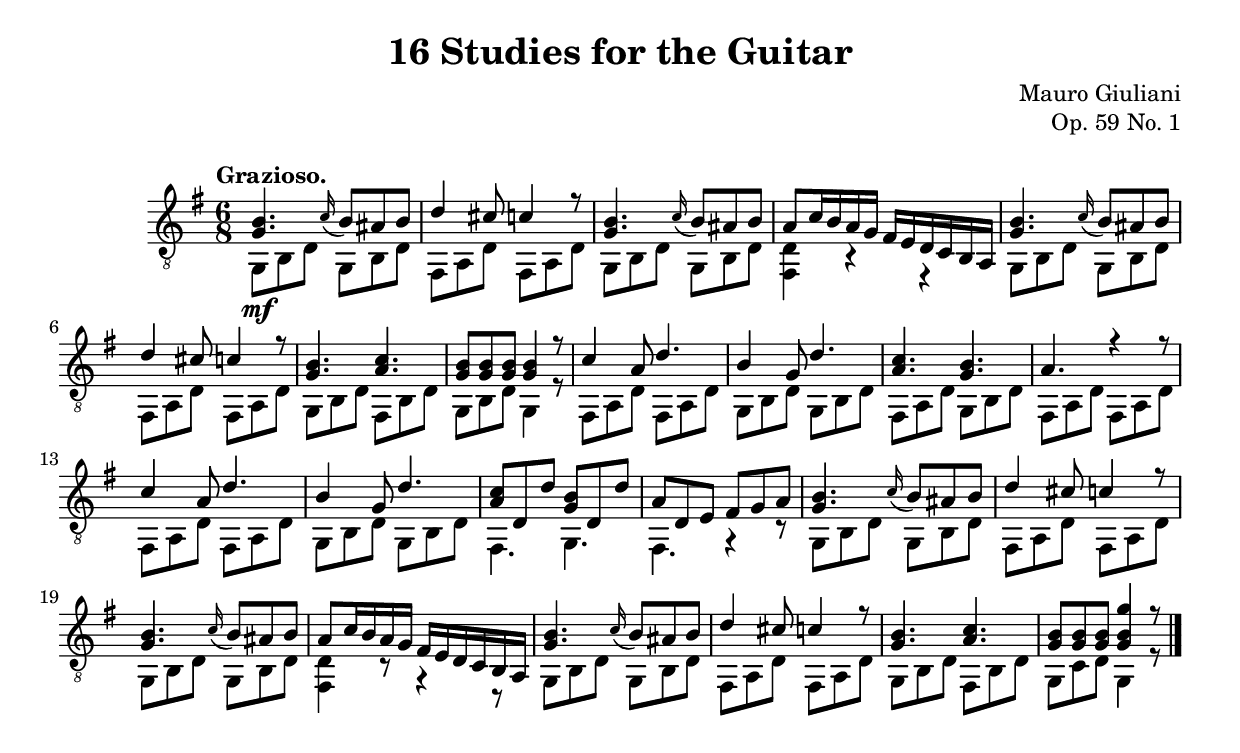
\version "2.18.2"

\header {
  title = "16 Studies for the Guitar"
  composer = "Mauro Giuliani"
  opus = "Op. 59 No. 1"
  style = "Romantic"
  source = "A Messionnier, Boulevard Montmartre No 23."
  % Statens musikbibliotek - The Music Library of Sweden
  % Boije 142
  date = "1822"
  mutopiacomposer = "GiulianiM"
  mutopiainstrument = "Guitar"
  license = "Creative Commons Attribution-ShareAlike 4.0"
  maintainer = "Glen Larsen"
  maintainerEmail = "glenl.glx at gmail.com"
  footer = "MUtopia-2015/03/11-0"
}

\paper {
  % add space between composer/opus markup and first staff
  markup-system-spacing #'padding = #3
  % add a little space between composer and opus
  markup-markup-spacing #'padding = #1.2
  top-margin = #8
  bottom-margin = #10
}

mbreak = {} % { \break }
global = {
  \time 6/8 \key g \major
}

upperVoice = \relative c' {
  \voiceOne
  \slurDown

  <g b>4.\mf \appoggiatura c16 b8 ais b |
  d4 cis8 c4 r8 |
  <g b>4. \appoggiatura c16 b8 ais b |
  a8 c16 b a g fis e d c b a |
  <g' b>4. \appoggiatura c16 b8 ais b |
  \mbreak

  d4 cis8 c4 r8 |
  <g b>4. <a c> |
  <g b>8 q q q4 r8 |
  c4 a8 d4. |
  b4 g8 d'4. |
  <a c>4. <g b> |
  a4. r4 r8 |
  \mbreak

  c4 a8 d4. |
  b4 g8 d'4. |
  <a c>8 d, d' <g, b> d d' |
  a8 d, e fis g a |
  <g b>4. \appoggiatura c16 b8 ais b |
  d4 cis8 c4 r8 |
  <g b>4. \appoggiatura c16 b8 ais b |
  \mbreak

  a8 c16 b a g fis e d c b a |
  <g' b>4. \appoggiatura c16 b8 ais b |
  d4 cis8 c4 r8 |
  <g b>4. <a c> |
  <g b>8 q q <g b g'>4 r8 |

  \bar "|."
}

lowerVoice = \relative c {
  \voiceTwo
  g8 b d g, b d |
  fis,8 a d fis, a d |
  g,8 b d g, b d |
  <fis, d'>4 r r |
  g8 b d g, b d |

  fis,8 a d fis, a d |
  g,8 b d fis, b d |
  g,8 b d g,4 r8 |
  fis8 a d fis, a d |
  g,8 b d g, b d |
  fis,8 a d g, b d |
  fis,8 a d fis, a d |

  fis,8 a d fis, a d |
  g,8 b d g, b d |
  fis,4. g |
  fis4. r4 r8 |
  g8 b d g, b d |
  fis,8 a d fis, a d |
  g,8 b d g, b d |

  <fis, d'>4 r8 r4 r8 |
  g8 b d g, b d |
  fis,8 a d fis, a d |
  g,8 b d fis, b d |
  g,8 c d g,4 r8
}



\score {
  <<
    \new Staff = "Guitar" \with {
      midiInstrument = #"acoustic guitar (nylon)"
      %instrumentName = #"No. 1"
    } <<
      \global
      \clef "treble_8"
      \tempo "Grazioso."

      \context Voice = "upperVoice" \upperVoice
      \context Voice = "lowerVoice" \lowerVoice
    >>
%{
    % tabs are not completely developed
    \new TabStaff = "Guitar tabs" \with {
      restrainOpenStrings = ##t
    } <<
      \clef "moderntab"
      \global
      \context TabVoice = "upperVoice" \upperVoice
      \context TabVoice = "lowerVoice" \lowerVoice
    >>
%}
  >>
  \layout {}
  \midi {
    \tempo 4 = 100
  }
}
